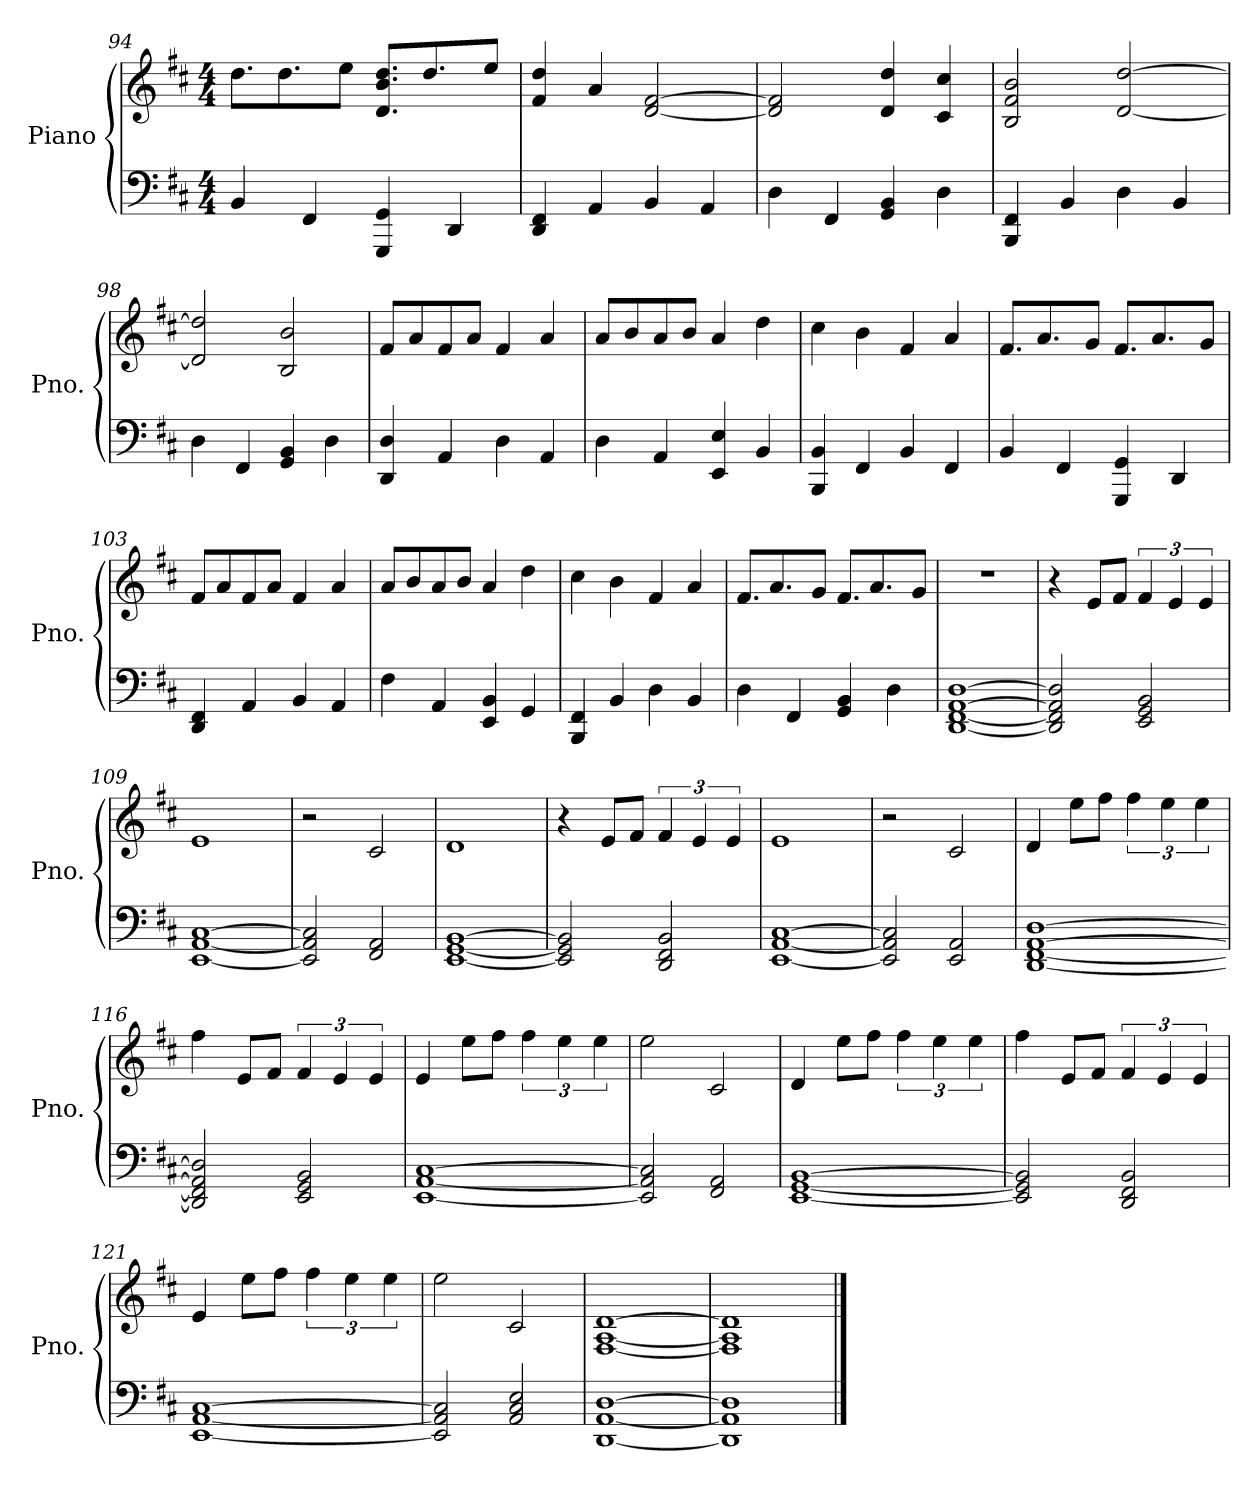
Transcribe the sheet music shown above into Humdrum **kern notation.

**kern	**kern
*part1	*part1
*staff2	*staff1
*I"Piano	*
*I'Pno.	*
*clefF4	*clefG2
*k[f#c#]	*k[f#c#]
*M4/4	*M4/4
=94	=94
4BB/	8.dd\L
.	8.dd\
4FF#/	.
.	8ee\J
4GGG/ 4GG/	8.d/ 8.b/ 8.dd/L
.	8.dd/
4DD/	.
.	8ee/J
=95	=95
4DD/ 4FF#/	4f#/ 4dd/
4AA/	4a/
4BB/	[2d/ [2f#/
4AA/	.
=96	=96
4D\	2d/] 2f#/]
4FF#/	.
4GG/ 4BB/	4d/ 4dd/
4D\	4c#/ 4cc#/
!!LO:PB:g=z
=97	=97
4BBB/ 4FF#/	2B/ 2f#/ 2b/
4BB/	.
4D\	[2d/ [2dd/
4BB/	.
=98	=98
4D\	2d/] 2dd/]
4FF#/	.
4GG/ 4BB/	2B/ 2b/
4D\	.
=99	=99
4DD/ 4D/	8f#/L
.	8a/
4AA/	8f#/
.	8a/J
4D\	4f#/
4AA/	4a/
=100	=100
4D\	8a/L
.	8b/
4AA/	8a/
.	8b/J
4EE/ 4E/	4a/
4BB/	4dd\
=101	=101
4BBB/ 4BB/	4cc#\
4FF#/	4b\
4BB/	4f#/
4FF#/	4a/
=102	=102
4BB/	8.f#/L
.	8.a/
4FF#/	.
.	8g/J
4GGG/ 4GG/	8.f#/L
.	8.a/
4DD/	.
.	8g/J
=103	=103
4DD/ 4FF#/	8f#/L
.	8a/
4AA/	8f#/
.	8a/J
4BB/	4f#/
4AA/	4a/
!!LO:LB:g=z
=104	=104
4F#\	8a/L
.	8b/
4AA/	8a/
.	8b/J
4EE/ 4BB/	4a/
4GG/	4dd\
=105	=105
4BBB/ 4FF#/	4cc#\
4BB/	4b\
4D\	4f#/
4BB/	4a/
=106	=106
4D\	8.f#/L
.	8.a/
4FF#/	.
.	8g/J
4GG/ 4BB/	8.f#/L
.	8.a/
4D\	.
.	8g/J
=107	=107
[1DD [1FF# [1AA [1D	1r
=108	=108
2DD/] 2FF#/] 2AA/] 2D/]	4r
.	8e/L
.	8f#/J
2EE/ 2GG/ 2BB/	6f#/
.	6e/
.	6e/
=109	=109
[1EE [1AA [1C#	1e
=110	=110
2EE/] 2AA/] 2C#/]	2r
2FF#/ 2AA/	2c#/
=111	=111
[1EE [1GG [1BB	1d
!!LO:LB:g=z
=112	=112
2EE/] 2GG/] 2BB/]	4r
.	8e/L
.	8f#/J
2DD/ 2FF#/ 2BB/	6f#/
.	6e/
.	6e/
=113	=113
[1EE [1AA [1C#	1e
=114	=114
2EE/] 2AA/] 2C#/]	2r
2EE/ 2AA/	2c#/
=115	=115
[1DD [1FF# [1AA [1D	4d/
.	8ee\L
.	8ff#\J
.	6ff#\
.	6ee\
.	6ee\
=116	=116
2DD/] 2FF#/] 2AA/] 2D/]	4ff#\
.	8e/L
.	8f#/J
2EE/ 2GG/ 2BB/	6f#/
.	6e/
.	6e/
=117	=117
[1EE [1AA [1C#	4e/
.	8ee\L
.	8ff#\J
.	6ff#\
.	6ee\
.	6ee\
=118	=118
2EE/] 2AA/] 2C#/]	2ee\
2FF#/ 2AA/	2c#/
=119	=119
[1EE [1GG [1BB	4d/
.	8ee\L
.	8ff#\J
.	6ff#\
.	6ee\
.	6ee\
!!LO:LB:g=z
=120	=120
2EE/] 2GG/] 2BB/]	4ff#\
.	8e/L
.	8f#/J
2DD/ 2FF#/ 2BB/	6f#/
.	6e/
.	6e/
=121	=121
[1EE [1AA [1C#	4e/
.	8ee\L
.	8ff#\J
.	6ff#\
.	6ee\
.	6ee\
=122	=122
2EE/] 2AA/] 2C#/]	2ee\
2AA/ 2C#/ 2E/	2c#/
=123	=123
[1DD [1AA [1D	[1F# [1A [1d
=124	=124
1DD] 1AA] 1D]	1F#] 1A] 1d]
==	==
*-	*-
